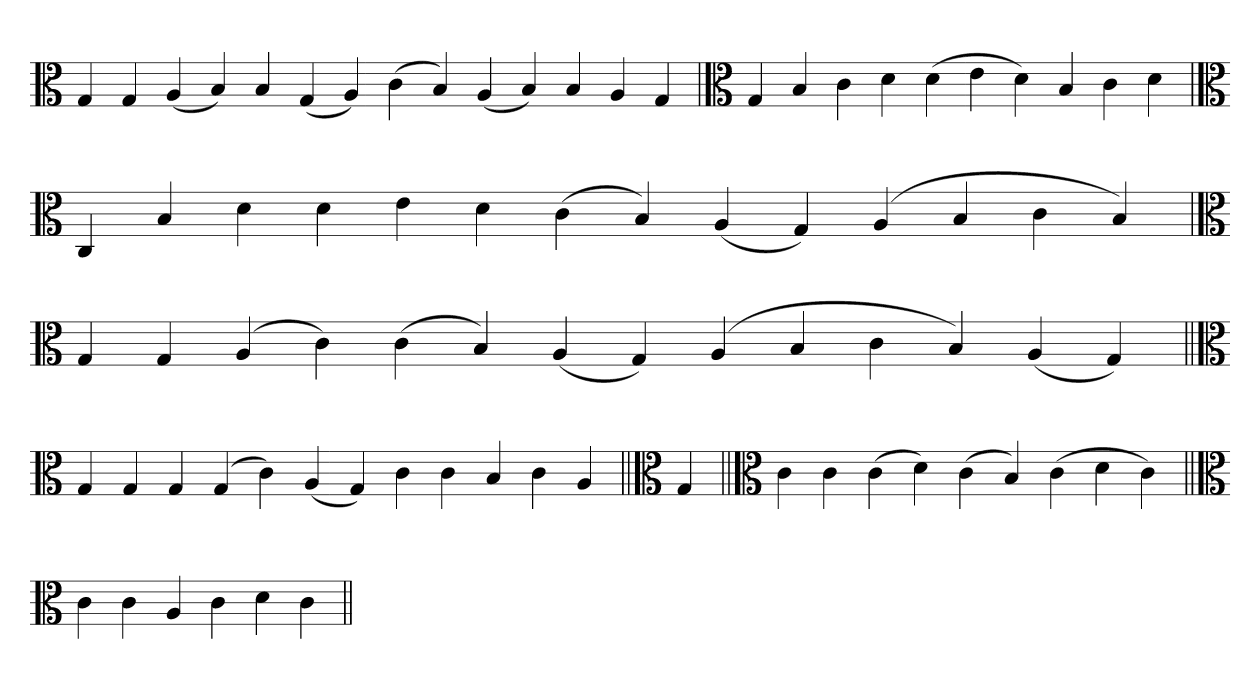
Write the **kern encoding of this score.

**kern
*part1
*staff1
*clefC3
=
4G
4G
(4A
4B)
4B
(4G
4A)
(4c
4B)
(4A
4B)
4B
4A
4G
='
*clefC3
4G
4B
4c
4d
(4d
4e
4d)
4B
4c
4d
=
*clefC3
4C
4B
4d
4d
4e
4d
(4c
4B)
(4A
4G)
(4A
4B
4c
4B)
='
*clefC3
4G
4G
(4A
4c)
(4c
4B)
(4A
4G)
(4A
4B
4c
4B)
(4A
4G)
=||
*clefC3
4G
4G
4G
(4G
4c)
(4A
4G)
4c
4c
4B
4c
4A
=||
*clefC3
4G
=||
*clefC3
4c
4c
(4c
4d)
(4c
4B)
(4c
4d
4c)
=||
*clefC3
4c
4c
4A
4c
4d
4c
=||
*-
